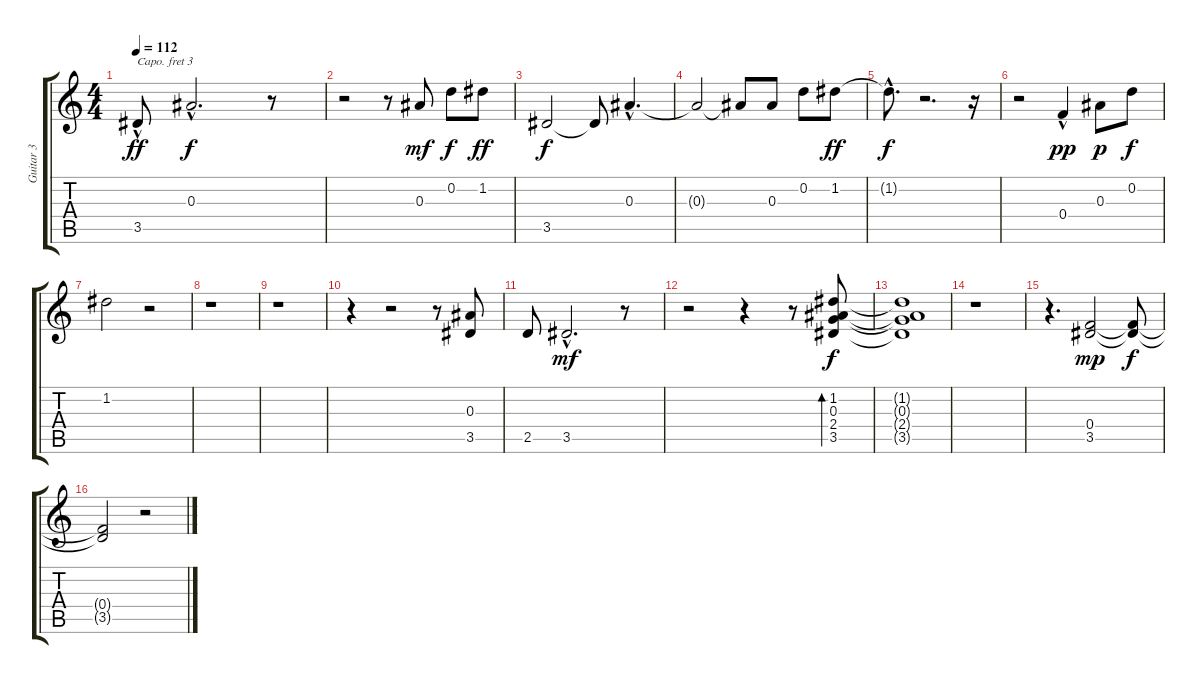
\track ("Guitar 3" "Guitar 3") {instrument electricguitarclean}
\staff {score tabs}
\capo 3
\tuning (E4 B3 G3 D3 A2 E2) {hide}
\ts (4 4)
\tempo 112
\clef g2
\ks c
3.5{hac}.8{dy ff} 0.3{hac}.2{d dy f} r.8 |
r.2 r.8 0.3.8{dy mf} 0.2.8{dy f} 1.2.8{dy ff} |
3.5.2{dy f} 3.5{t}.8 0.3{hac}.4{d} |
0.3{t}.2 0.3{t}.8 0.3.8 0.2.8 1.2.8{dy ff} |
1.2{hac t}.8{d dy f} r.2{d} r.16 |
r.2 0.4{hac}.4{dy pp} 0.3.8{dy p} 0.2.8{dy f} |
1.2.2 r.2 |
r.1 |
r.1 |
r.4 r.2 r.8 (0.3 3.5).8 |
2.5.8 3.5{hac}.2{d dy mf} r.8 |
r.2 r.4 r.8 (1.2 0.3 2.4 3.5).8{bd 480 dy f} |
(1.2{t} 0.3{t} 2.4{t} 3.5{t}).1 |
r.1 |
r.4{d} (0.4 3.5).2{dy mp} (0.4{t} 3.5{t}).8{dy f} |
(0.4{t} 3.5{t}).2 r.2
